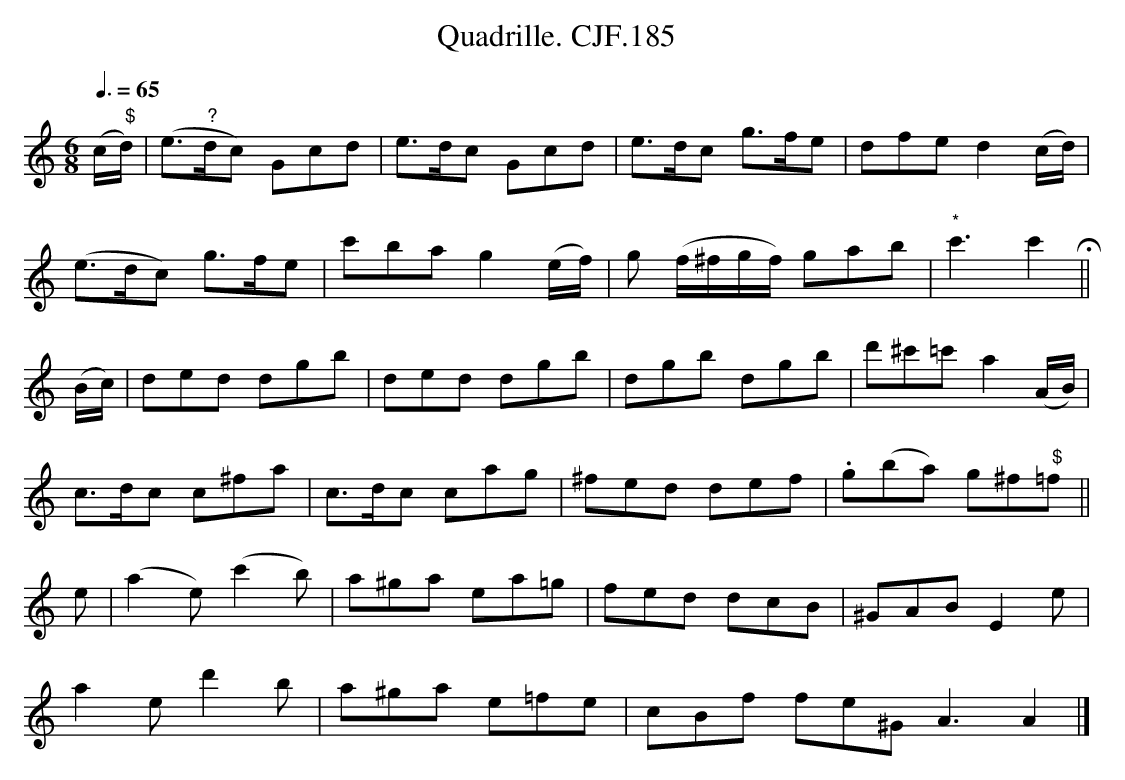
X:1
T:Quadrille. CJF.185
M:6/8
L:1/8
Q:3/8=65
K:C
(c/" $"d/)|(e>"?"dc) Gcd|e>dc Gcd|e>dc g>fe|\
dfed2(c/d/)|
(e>dc) g>fe|c'bag2(e/f/)|\
g (f/^f/g/f/) gab|"*"c'3c'2H||
(B/c/)|\
ded dgb|ded dgb|dgb dgb|d'^c'=c'a2(A/B/)|
c>dc c^fa|c>dc cag|^fed def|.g(ba) g^f" $"=f||
e|(a2e)(c'2b)|a^ga ea=g|fed dcB|^GABE2e|
a2ed'2b|a^ga e=fe|cBf fe^GA3A2|]
